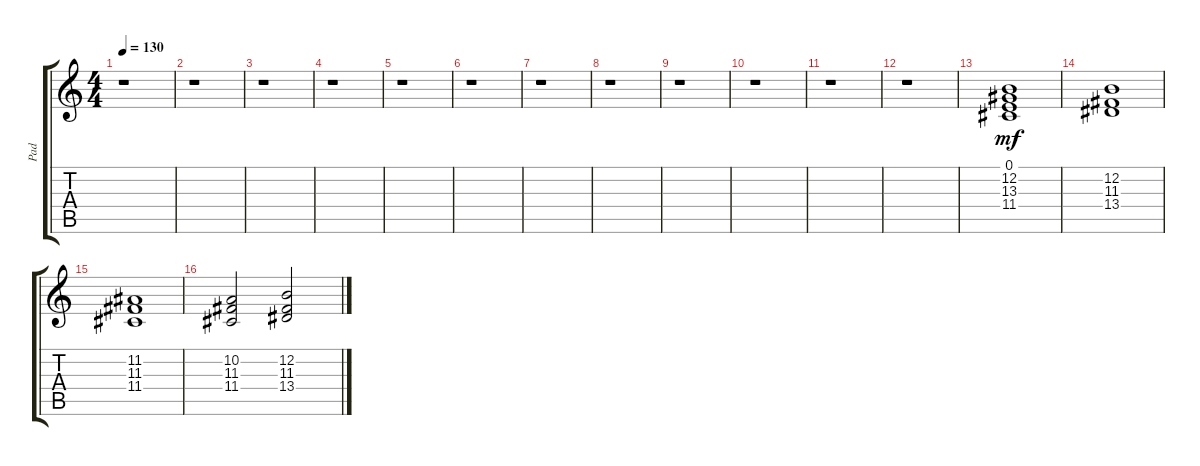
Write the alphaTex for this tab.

\track ("Pad" "Pad") {instrument pad3polysynth}
\staff {score tabs}
\tuning (E4 B3 G3 D3 A2 E2) {hide}
\ts (4 4)
\tempo 130
\clef g2
\ks c
r.1{dy mf} |
r.1 |
r.1 |
r.1 |
r.1 |
r.1 |
r.1 |
r.1 |
r.1 |
r.1 |
r.1 |
r.1 |
(0.1 12.2 13.3 11.4).1 |
(12.2 11.3 13.4).1 |
(11.2 11.3 11.4).1 |
(10.2 11.3 11.4).2 (12.2 11.3 13.4).2
